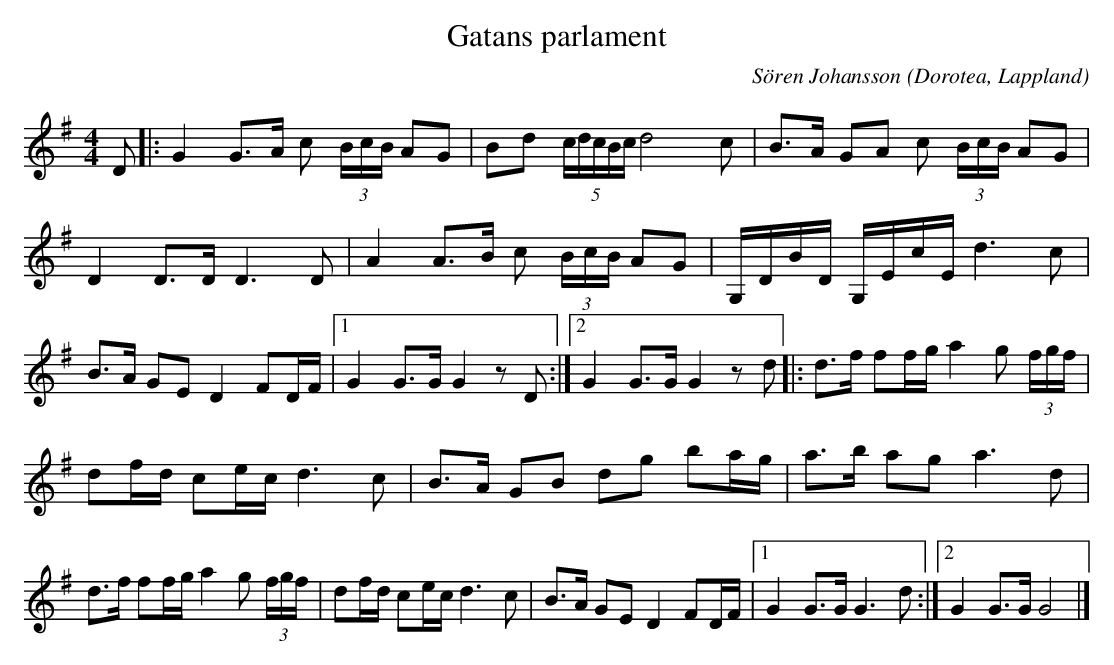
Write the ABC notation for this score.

X:1
T:Gatans parlament
C:Sören Johansson
O:Dorotea, Lappland
M:4/4
L:1/16
K:G
D2|:G4 G3A c2 (3BcB A2G2|B2d2 (5cdcBc d8 c2|B3A G2A2 c2 (3BcB A2G2|D4 D3D D6 D2|A4 A3B c2 (3BcB A2G2|G,DBD G,EcE d6 c2|B3A G2E2 D4 F2DF|1G4 G3G G4 z2 D2 :|2G4 G3G G4 z2 d2|:d3f f2fg a4 g2 (3fgf|d2fd c2ec d6 c2|B3A G2B2 d2g2 b2ag|a3b a2g2 a6 d2|d3f f2fg a4 g2 (3fgf|d2fd c2ec d6 c2|B3A G2E2 D4 F2DF|1 G4 G3G G6 d2:|2G4 G3G G8|]
